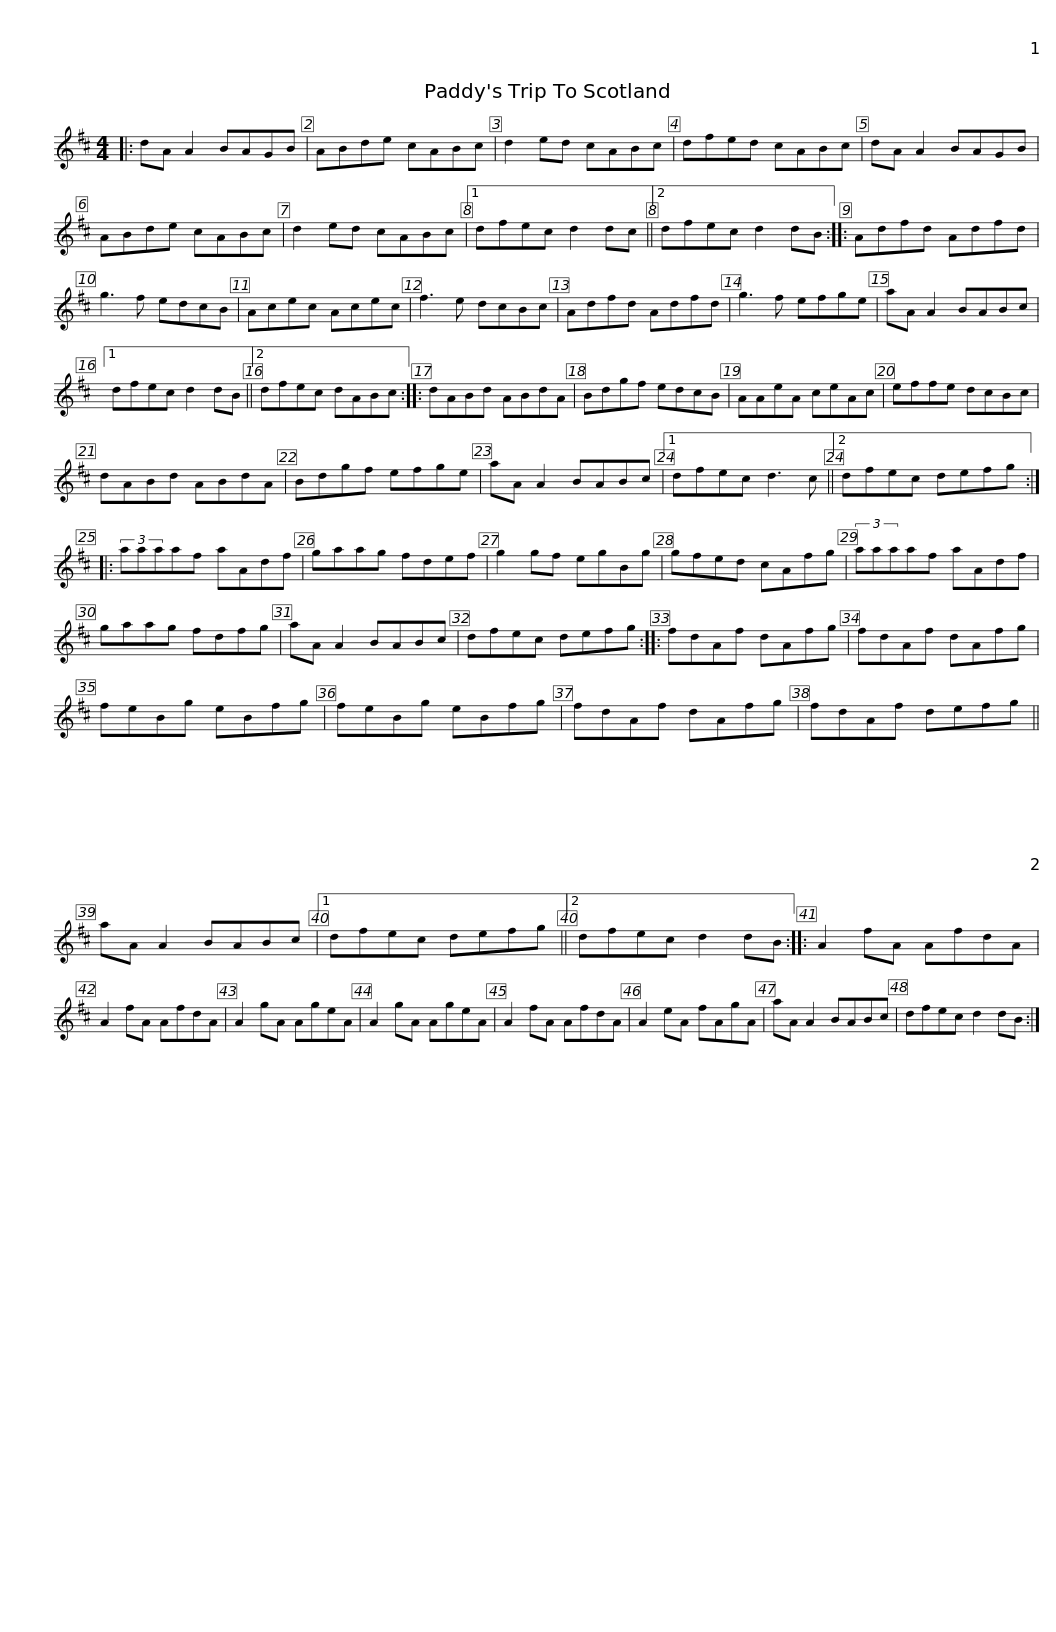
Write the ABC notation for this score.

X:1
L:1/8
M:4/4
I:linebreak $
K:D
V:1 treble
V:1
|: dA A2 BAGB | ABde cABc | d2 ed cABc | dfed cABc | dA A2 BAGB |$ %5
 ABde cABc | d2 ed cABc |1 dfec d2 dc ||2 dfec d2 dB :: Adfd Adfd | %10
 g3 f edcB |$ Acec Acec | f3 e dcBc | Adfd Adfd | g3 f efge | %15
 aA A2 BABc |1 dfec d2 dB ||2$ dfec dABc :: dABd ABdA | Bdgf edcB | %20
 AAeA ceAc | effe dcBc |$ dABd ABdA | Bdgf efge | aA A2 BABc |1 %25
 dfec d3 c ||2 dfec defg ::$ (3aaaaf aAdf | gaag fdef | g2 gf egBg | %30
 gfed cAfg | (3aaaaf aAdf |$ gaag fdfg | aA A2 BABc | dfec defg :: %35
 fdAf dAfg | fdAf dAfg |$ feBg eBfg | feBg eBfg | fdAf dAfg | %40
 fdAf defg || aA A2 BABc |1$ dfec defg ||2 dfec d2 dB :: A2 fA AfdA | %45
 A2 fA AfdA | A2 gA AgeA | A2 gA AgeA |$ A2 fA AfdA | A2 eA fAgA | %50
 aA A2 BABc | dfec d2 dB :| %52
